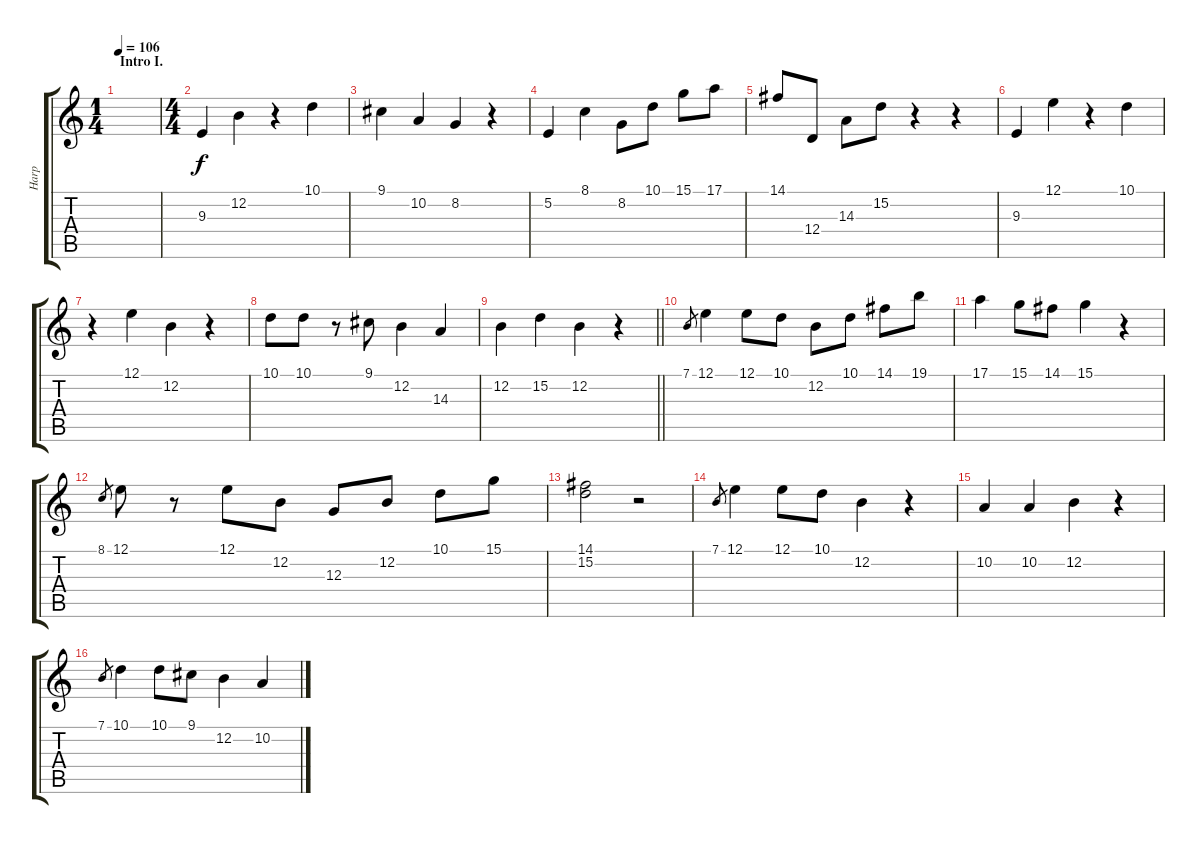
\track ("Harp" "Harp") {instrument orchestralharp}
\staff {score tabs}
\tuning (E4 B3 G3 D3 A2 E2) {hide}
\ts (1 4)
\section ("" "Intro I.")
\tempo 106
\clef g2
\ks c
|
\ts (4 4)
9.3.4 12.2.4 r.4 10.1.4 |
9.1.4 10.2.4 8.2.4 r.4 |
5.2.4 8.1.4 8.2.8 10.1.8 15.1.8 17.1.8 |
14.1.8 12.4.8 14.3.8 15.2.8 r.4 r.4 |
9.3.4 12.1.4 r.4 10.1.4 |
r.4 12.1.4 12.2.4 r.4 |
10.1.8 10.1.8 r.8 9.1.8 12.2.4 14.3.4 |
\barLineRight lightlight
12.2.4 15.2.4 12.2.4 r.4 |
\section ("" "")
7.1.8{gr} 12.1.4 12.1.8 10.1.8 12.2.8 10.1.8 14.1.8 19.1.8 |
17.1.4 15.1.8 14.1.8 15.1.4 r.4 |
8.1.8{gr} 12.1.8 r.8 12.1.8 12.2.8 12.3.8 12.2.8 10.1.8 15.1.8 |
(14.1 15.2).2 r.2 |
7.1.8{gr} 12.1.4 12.1.8 10.1.8 12.2.4 r.4 |
10.2.4 10.2.4 12.2.4 r.4 |
7.1.8{gr} 10.1.4 10.1.8 9.1.8 12.2.4 10.2.4
